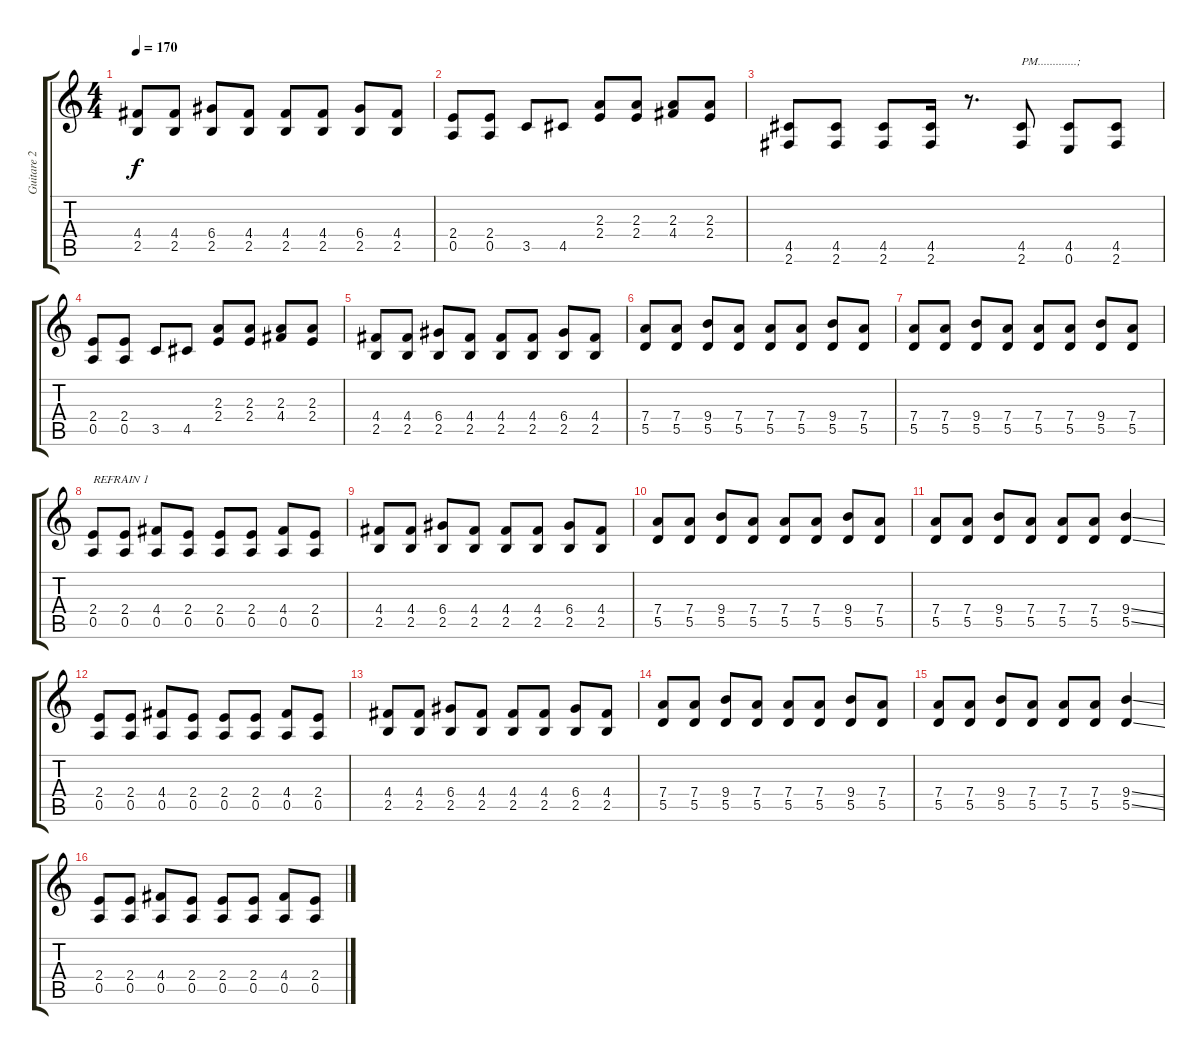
\track ("Guitare 2" "Guitare 2") {instrument electricguitarclean}
\staff {score tabs}
\tuning (E4 B3 G3 D3 A2 E2) {hide}
\ts (4 4)
\tempo 170
\clef g2
\ks c
(4.4 2.5).8{dy f} (4.4 2.5).8 (6.4 2.5).8 (4.4 2.5).8 (4.4 2.5).8 (4.4 2.5).8 (6.4 2.5).8 (4.4 2.5).8 |
(2.4 0.5).8 (2.4 0.5).8 3.5.8 4.5.8 (2.3 2.4).8 (2.3 2.4).8 (2.3 4.4).8 (2.3 2.4).8 |
(4.5 2.6).8 (4.5 2.6).8 (4.5 2.6).8 (4.5 2.6).16 r.8{d} (4.5 2.6).8{txt "PM.............;"} (4.5 0.6).8 (4.5 2.6).8 |
(2.4 0.5).8 (2.4 0.5).8 3.5.8 4.5.8 (2.3 2.4).8 (2.3 2.4).8 (2.3 4.4).8 (2.3 2.4).8 |
(4.4 2.5).8 (4.4 2.5).8 (6.4 2.5).8 (4.4 2.5).8 (4.4 2.5).8 (4.4 2.5).8 (6.4 2.5).8 (4.4 2.5).8 |
(7.4 5.5).8 (7.4 5.5).8 (9.4 5.5).8 (7.4 5.5).8 (7.4 5.5).8 (7.4 5.5).8 (9.4 5.5).8 (7.4 5.5).8 |
(7.4 5.5).8 (7.4 5.5).8 (9.4 5.5).8 (7.4 5.5).8 (7.4 5.5).8 (7.4 5.5).8 (9.4 5.5).8 (7.4 5.5).8 |
(2.4 0.5).8{txt "REFRAIN 1"} (2.4 0.5).8 (4.4 0.5).8 (2.4 0.5).8 (2.4 0.5).8 (2.4 0.5).8 (4.4 0.5).8 (2.4 0.5).8 |
(4.4 2.5).8 (4.4 2.5).8 (6.4 2.5).8 (4.4 2.5).8 (4.4 2.5).8 (4.4 2.5).8 (6.4 2.5).8 (4.4 2.5).8 |
(7.4 5.5).8 (7.4 5.5).8 (9.4 5.5).8 (7.4 5.5).8 (7.4 5.5).8 (7.4 5.5).8 (9.4 5.5).8 (7.4 5.5).8 |
(7.4 5.5).8 (7.4 5.5).8 (9.4 5.5).8 (7.4 5.5).8 (7.4 5.5).8 (7.4 5.5).8 (9.4{ss} 5.5{ss}).4 |
(2.4 0.5).8 (2.4 0.5).8 (4.4 0.5).8 (2.4 0.5).8 (2.4 0.5).8 (2.4 0.5).8 (4.4 0.5).8 (2.4 0.5).8 |
(4.4 2.5).8 (4.4 2.5).8 (6.4 2.5).8 (4.4 2.5).8 (4.4 2.5).8 (4.4 2.5).8 (6.4 2.5).8 (4.4 2.5).8 |
(7.4 5.5).8 (7.4 5.5).8 (9.4 5.5).8 (7.4 5.5).8 (7.4 5.5).8 (7.4 5.5).8 (9.4 5.5).8 (7.4 5.5).8 |
(7.4 5.5).8 (7.4 5.5).8 (9.4 5.5).8 (7.4 5.5).8 (7.4 5.5).8 (7.4 5.5).8 (9.4{ss} 5.5{ss}).4 |
(2.4 0.5).8 (2.4 0.5).8 (4.4 0.5).8 (2.4 0.5).8 (2.4 0.5).8 (2.4 0.5).8 (4.4 0.5).8 (2.4 0.5).8
